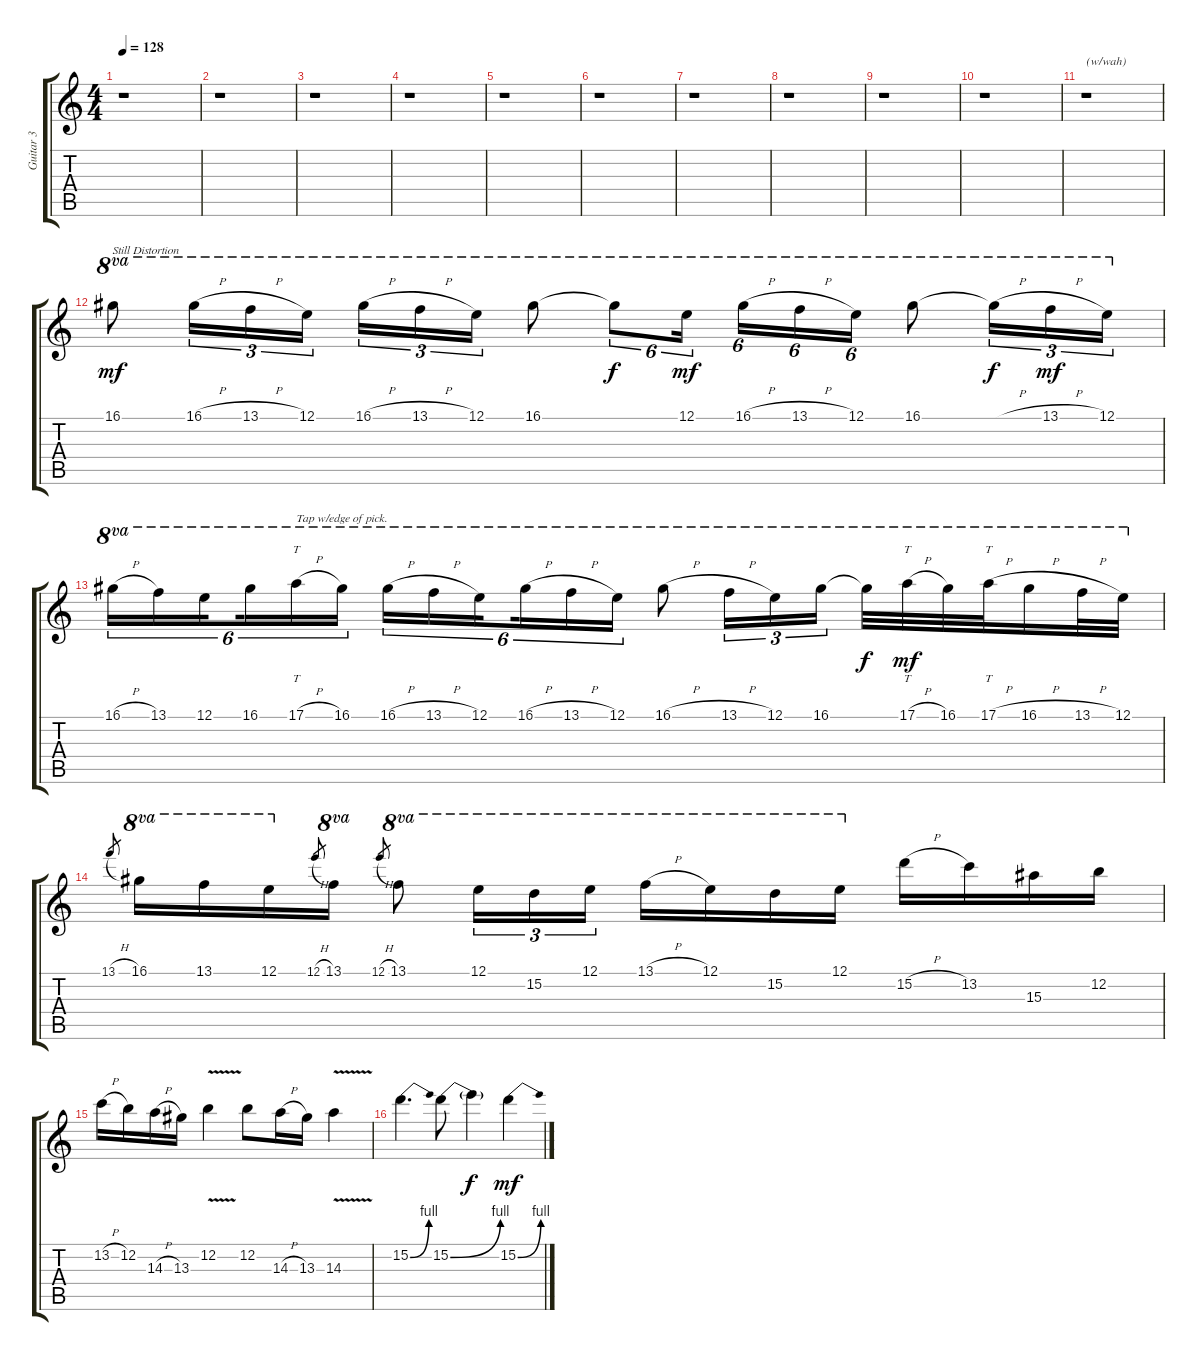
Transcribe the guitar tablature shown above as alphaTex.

\track ("Guitar 3" "Guitar 3") {instrument electricguitarclean}
\staff {score tabs}
\tuning (E4 B3 G3 D3 A2 E2) {hide}
\ts (4 4)
\tempo 128
\clef g2
\ks c
r.1{dy f} |
r.1 |
r.1 |
r.1 |
r.1 |
r.1 |
r.1 |
r.1 |
r.1 |
r.1 |
r.1{txt "(w/wah)"} |
16.1.8{ot 8va txt "Still Distortion" dy mf} 16.1{h}.16{tu (3 2) ot 8va} 13.1{h}.16{tu (3 2) ot 8va} 12.1.16{tu (3 2) ot 8va} 16.1{h}.16{tu (3 2) ot 8va} 13.1{h}.16{tu (3 2) ot 8va} 12.1.16{tu (3 2) ot 8va} 16.1.8{ot 8va} 16.1{t}.8{tu (6 4) ot 8va dy f} 12.1.16{tu (6 4) ot 8va dy mf beam splitsecondary} 16.1{h}.16{tu (6 4) ot 8va} 13.1{h}.16{tu (6 4) ot 8va} 12.1.16{tu (6 4) ot 8va} 16.1.8{ot 8va} 16.1{h t}.16{tu (3 2) ot 8va dy f} 13.1{h}.16{tu (3 2) ot 8va dy mf} 12.1.16{tu (3 2) ot 8va} |
16.1{h}.16{tu (6 4) ot 8va} 13.1.16{tu (6 4) ot 8va} 12.1.16{tu (6 4) ot 8va beam splitsecondary} 16.1.16{tu (6 4) ot 8va} 17.1{h}.16{tt tu (6 4) ot 8va txt "Tap w/edge of pick."} 16.1.16{tu (6 4) ot 8va} 16.1{h}.16{tu (6 4) ot 8va} 13.1{h}.16{tu (6 4) ot 8va} 12.1.16{tu (6 4) ot 8va beam splitsecondary} 16.1{h}.16{tu (6 4) ot 8va} 13.1{h}.16{tu (6 4) ot 8va} 12.1.16{tu (6 4) ot 8va} 16.1{h}.8{ot 8va} 13.1{h}.16{tu (3 2) ot 8va} 12.1.16{tu (3 2) ot 8va} 16.1.16{tu (3 2) ot 8va} 16.1{t}.32{ot 8va dy f} 17.1{h}.32{tt ot 8va dy mf} 16.1.32{ot 8va} 17.1{h}.32{tt ot 8va} 16.1{h}.16{ot 8va} 13.1{h}.32{ot 8va} 12.1.32{ot 8va} |
13.1{h}.8{gr} 16.1.16{ot 8va} 13.1.16{ot 8va} 12.1.16{ot 8va} 12.1{h}.8{gr} 13.1.16{ot 8va} 12.1{h}.8{gr} 13.1.8{ot 8va} 12.1.16{tu (3 2) ot 8va} 15.2.16{tu (3 2) ot 8va} 12.1.16{tu (3 2) ot 8va} 13.1{h}.16{ot 8va} 12.1.16{ot 8va} 15.2.16{ot 8va} 12.1.16{ot 8va} 15.2{h}.16 13.2.16 15.3.16 12.2.16 |
13.2{h}.16 12.2.16 14.3{h}.16 13.3.16 12.2{v}.4 12.2.8 14.3{h}.16 13.3.16 14.3{v}.4 |
15.2{be (bend 0 0 60 4)}.4{d} 15.2{be (bend 0 0 60 4)}.8 15.2{t}.4{dy f} 15.2{be (bend 0 0 60 4)}.4{dy mf}
